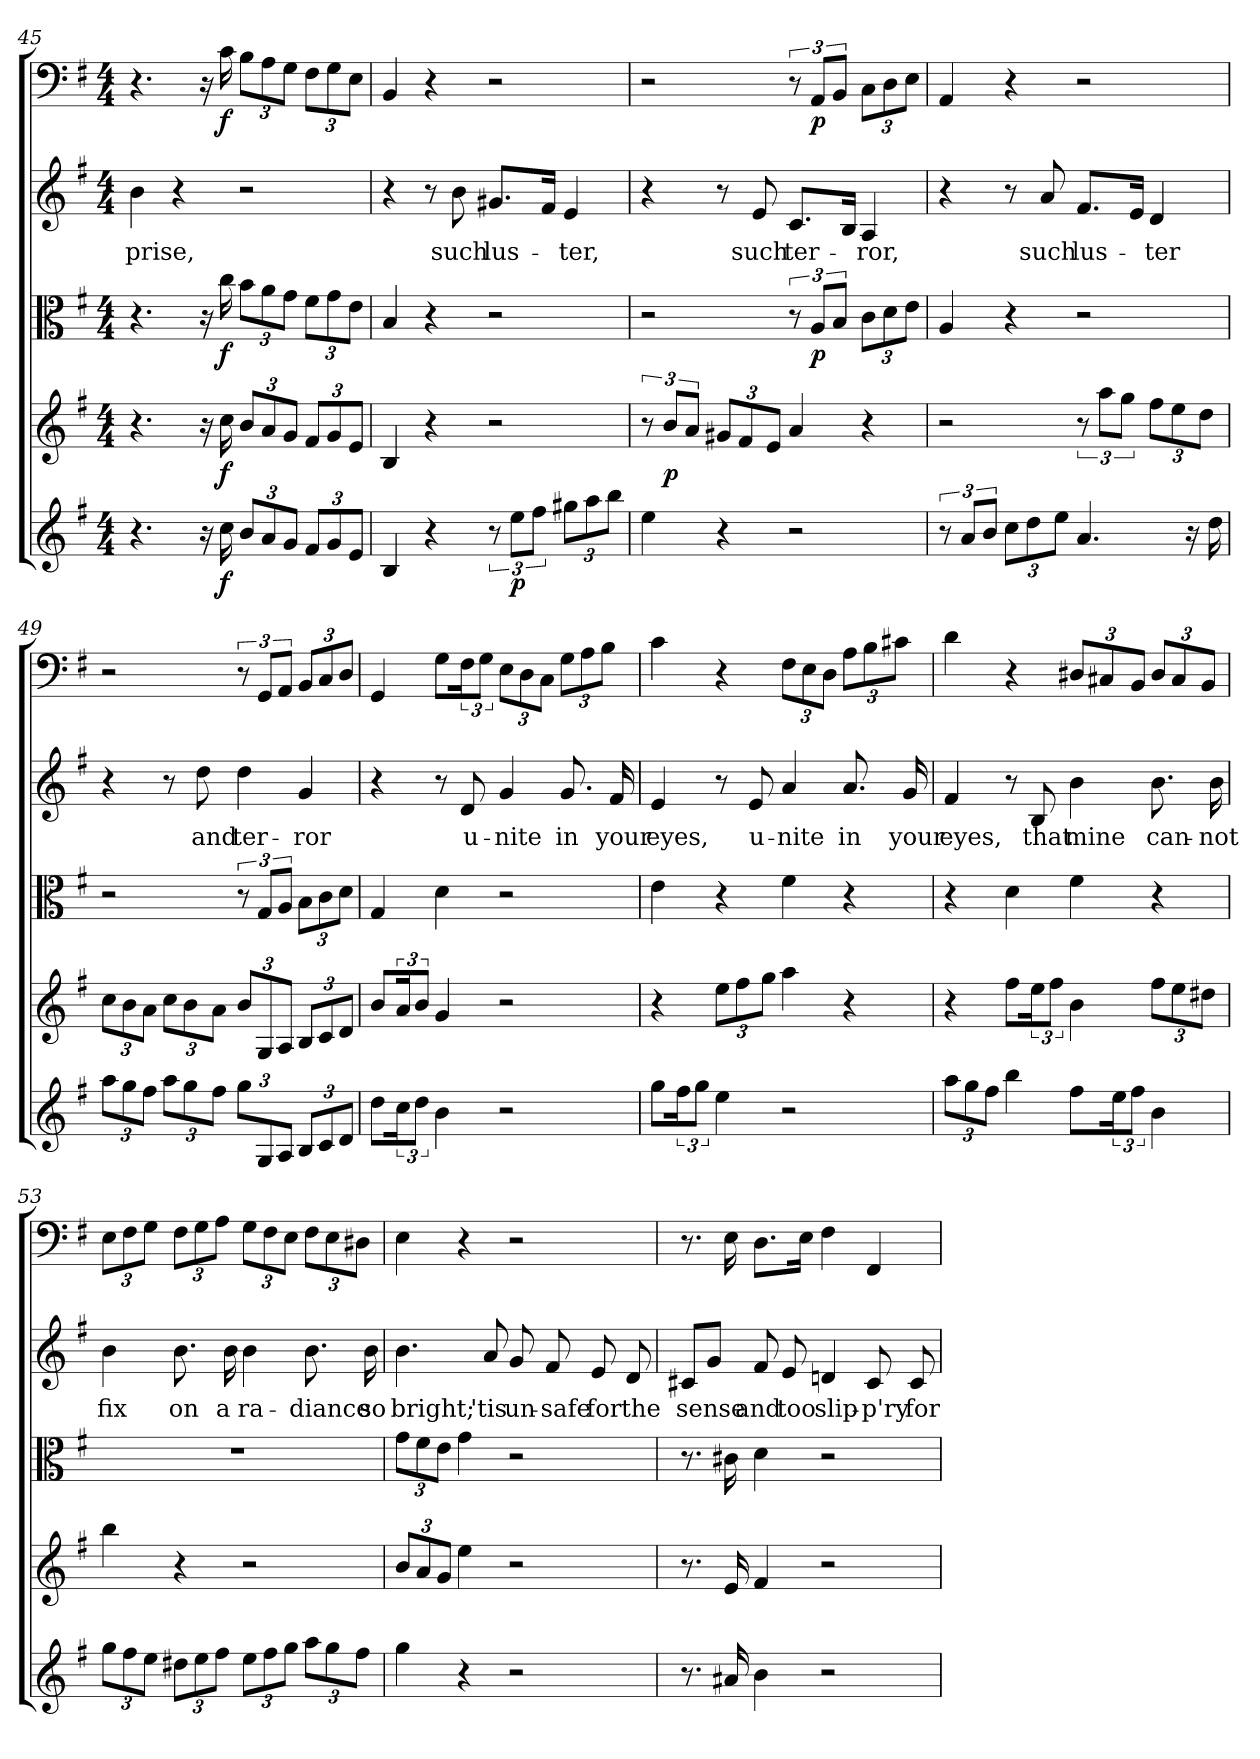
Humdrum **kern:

**kern	**dynam	**kern	**dynam	**kern	**dynam	**kern	**text	**kern	**dynam
*part5	*part5	*part4	*part4	*part3	*part3	*part2	*part2	*part1	*part1
*staff5	*staff5	*staff4	*staff4	*staff3	*staff3	*staff2	*staff2	*staff1	*staff1
*clefG2	*	*clefG2	*	*clefC3	*	*clefG2	*	*clefF4	*
*k[f#]	*	*k[f#]	*	*k[f#]	*	*k[f#]	*	*k[f#]	*
*e:	*	*e:	*	*e:	*	*e:	*	*e:	*
*M4/4	*	*M4/4	*	*M4/4	*	*M4/4	*	*M4/4	*
=45	=45	=45	=45	=45	=45	=45	=45	=45	=45
4.r	.	4.r	.	4.r	.	4b\	-prise,	4.r	.
.	.	.	.	.	.	4r	.	.	.
16r	.	16r	.	16r	.	.	.	16r	.
16cc\	f	16cc\	f	16cc\	f	.	.	16c\	f
12b/L	.	12b/L	.	12b\L	.	2r	.	12B\L	.
12a/	.	12a/	.	12a\	.	.	.	12A\	.
12g/J	.	12g/J	.	12g\J	.	.	.	12G\J	.
12f#/L	.	12f#/L	.	12f#\L	.	.	.	12F#\L	.
12g/	.	12g/	.	12g\	.	.	.	12G\	.
12e/J	.	12e/J	.	12e\J	.	.	.	12E\J	.
=46	=46	=46	=46	=46	=46	=46	=46	=46	=46
4B/	.	4B/	.	4B/	.	4r	.	4BB/	.
4r	.	4r	.	4r	.	8r	.	4r	.
.	.	.	.	.	.	8b\	such	.	.
12r	.	2r	.	2r	.	8.g#X/L	lus-	2r	.
12ee\L	p	.	.	.	.	.	.	.	.
12ff#\J	.	.	.	.	.	.	.	.	.
.	.	.	.	.	.	16f#/Jk	.	.	.
12gg#X\L	.	.	.	.	.	4e/	-ter,	.	.
12aa\	.	.	.	.	.	.	.	.	.
12bb\J	.	.	.	.	.	.	.	.	.
=47	=47	=47	=47	=47	=47	=47	=47	=47	=47
4ee\	.	12r	.	2r	.	4r	.	2r	.
.	.	12b/L	p	.	.	.	.	.	.
.	.	12a/J	.	.	.	.	.	.	.
4r	.	12g#X/L	.	.	.	8r	.	.	.
.	.	12f#/	.	.	.	.	.	.	.
.	.	.	.	.	.	8e/	such	.	.
.	.	12e/J	.	.	.	.	.	.	.
2r	.	4a/	.	12r	.	8.c/L	ter-	12r	.
.	.	.	.	12A/L	p	.	.	12AA/L	p
.	.	.	.	12B/J	.	.	.	12BB/J	.
.	.	.	.	.	.	16B/Jk	.	.	.
.	.	4r	.	12c\L	.	4A/	-ror,	12C\L	.
.	.	.	.	12d\	.	.	.	12D\	.
.	.	.	.	12e\J	.	.	.	12E\J	.
=48	=48	=48	=48	=48	=48	=48	=48	=48	=48
12r	.	2r	.	4A/	.	4r	.	4AA/	.
12a/L	.	.	.	.	.	.	.	.	.
12b/J	.	.	.	.	.	.	.	.	.
12cc\L	.	.	.	4r	.	8r	.	4r	.
12dd\	.	.	.	.	.	.	.	.	.
.	.	.	.	.	.	8a/	such	.	.
12ee\J	.	.	.	.	.	.	.	.	.
4.a/	.	12r	.	2r	.	8.f#/L	lus-	2r	.
.	.	12aa\L	.	.	.	.	.	.	.
.	.	12gg\J	.	.	.	.	.	.	.
.	.	.	.	.	.	16e/Jk	.	.	.
.	.	12ff#\L	.	.	.	4d/	-ter	.	.
.	.	12ee\	.	.	.	.	.	.	.
16r	.	.	.	.	.	.	.	.	.
.	.	12dd\J	.	.	.	.	.	.	.
16dd\	.	.	.	.	.	.	.	.	.
=49	=49	=49	=49	=49	=49	=49	=49	=49	=49
12aa\L	.	12cc\L	.	2r	.	4r	.	2r	.
12gg\	.	12b\	.	.	.	.	.	.	.
12ff#\J	.	12a\J	.	.	.	.	.	.	.
12aa\L	.	12cc\L	.	.	.	8r	.	.	.
12gg\	.	12b\	.	.	.	.	.	.	.
.	.	.	.	.	.	8dd\	and	.	.
12ff#\J	.	12a\J	.	.	.	.	.	.	.
12gg\L	.	12b/L	.	12r	.	4dd\	ter-	12r	.
12G/	.	12G/	.	12G/L	.	.	.	12GG/L	.
12A/J	.	12A/J	.	12A/J	.	.	.	12AA/J	.
12B/L	.	12B/L	.	12B\L	.	4g/	-ror	12BB/L	.
12c/	.	12c/	.	12c\	.	.	.	12C/	.
12d/J	.	12d/J	.	12d\J	.	.	.	12D/J	.
=50	=50	=50	=50	=50	=50	=50	=50	=50	=50
8dd\L	.	8b/L	.	4G/	.	4r	.	4GG/	.
24cc\K	.	24a/K	.	.	.	.	.	.	.
12dd\J	.	12b/J	.	.	.	.	.	.	.
4b\	.	4g/	.	4d\	.	8r	.	8G\L	.
.	.	.	.	.	.	8d/	u-	24F#\K	.
.	.	.	.	.	.	.	.	12G\J	.
2r	.	2r	.	2r	.	4g/	-nite	12E\L	.
.	.	.	.	.	.	.	.	12D\	.
.	.	.	.	.	.	.	.	12C\J	.
.	.	.	.	.	.	8.g/	in	12G\L	.
.	.	.	.	.	.	.	.	12A\	.
.	.	.	.	.	.	.	.	12B\J	.
.	.	.	.	.	.	16f#/	your	.	.
=51	=51	=51	=51	=51	=51	=51	=51	=51	=51
8gg\L	.	4r	.	4e\	.	4e/	eyes,	4c\	.
24ff#\K	.	.	.	.	.	.	.	.	.
12gg\J	.	.	.	.	.	.	.	.	.
4ee\	.	12ee\L	.	4r	.	8r	.	4r	.
.	.	12ff#\	.	.	.	.	.	.	.
.	.	.	.	.	.	8e/	u-	.	.
.	.	12gg\J	.	.	.	.	.	.	.
2r	.	4aa\	.	4f#\	.	4a/	-nite	12F#\L	.
.	.	.	.	.	.	.	.	12E\	.
.	.	.	.	.	.	.	.	12D\J	.
.	.	4r	.	4r	.	8.a/	in	12A\L	.
.	.	.	.	.	.	.	.	12B\	.
.	.	.	.	.	.	.	.	12c#X\J	.
.	.	.	.	.	.	16g/	your	.	.
=52	=52	=52	=52	=52	=52	=52	=52	=52	=52
12aa\L	.	4r	.	4r	.	4f#/	eyes,	4d\	.
12gg\	.	.	.	.	.	.	.	.	.
12ff#\J	.	.	.	.	.	.	.	.	.
4bb\	.	8ff#\L	.	4d\	.	8r	.	4r	.
.	.	24ee\K	.	.	.	8B/	that	.	.
.	.	12ff#\J	.	.	.	.	.	.	.
8ff#\L	.	4b\	.	4f#\	.	4b\	mine	12D#X/L	.
.	.	.	.	.	.	.	.	12C#X/	.
24ee\K	.	.	.	.	.	.	.	.	.
12ff#\J	.	.	.	.	.	.	.	12BB/J	.
4b\	.	12ff#\L	.	4r	.	8.b\	can-	12D#/L	.
.	.	12ee\	.	.	.	.	.	12C#/	.
.	.	12dd#X\J	.	.	.	.	.	12BB/J	.
.	.	.	.	.	.	16b\	-not	.	.
=53	=53	=53	=53	=53	=53	=53	=53	=53	=53
12gg\L	.	4bb\	.	1r	.	4b\	fix	12E\L	.
12ff#\	.	.	.	.	.	.	.	12F#\	.
12ee\J	.	.	.	.	.	.	.	12G\J	.
12dd#X\L	.	4r	.	.	.	8.b\	on	12F#\L	.
12ee\	.	.	.	.	.	.	.	12G\	.
12ff#\J	.	.	.	.	.	.	.	12A\J	.
.	.	.	.	.	.	16b\	a	.	.
12ee\L	.	2r	.	.	.	4b\	ra-	12G\L	.
12ff#\	.	.	.	.	.	.	.	12F#\	.
12gg\J	.	.	.	.	.	.	.	12E\J	.
12aa\L	.	.	.	.	.	8.b\	-diance	12F#\L	.
12gg\	.	.	.	.	.	.	.	12E\	.
12ff#\J	.	.	.	.	.	.	.	12D#X\J	.
.	.	.	.	.	.	16b\	so	.	.
=54	=54	=54	=54	=54	=54	=54	=54	=54	=54
4gg\	.	12b/L	.	12g\L	.	4.b\	bright;	4E\	.
.	.	12a/	.	12f#\	.	.	.	.	.
.	.	12g/J	.	12e\J	.	.	.	.	.
4r	.	4ee\	.	4g\	.	.	.	4r	.
.	.	.	.	.	.	8a/	'tis	.	.
2r	.	2r	.	2r	.	8g/	un-	2r	.
.	.	.	.	.	.	8f#/	-safe	.	.
.	.	.	.	.	.	8e/	for	.	.
.	.	.	.	.	.	8d/	the	.	.
=55	=55	=55	=55	=55	=55	=55	=55	=55	=55
8.r	.	8.r	.	8.r	.	8c#X/L	sense	8.r	.
.	.	.	.	.	.	8g/J	.	.	.
16a#X/	.	16e/	.	16c#X\	.	.	.	16E\	.
4b\	.	4f#/	.	4d\	.	8f#/	and	8.D\L	.
.	.	.	.	.	.	8e/	too	.	.
.	.	.	.	.	.	.	.	16E\Jk	.
2r	.	2r	.	2r	.	4dn/	slip-	4F#\	.
.	.	.	.	.	.	8c#/	-p'ry	4FF#/	.
.	.	.	.	.	.	8c#/	for	.	.
=	=	=	=	=	=	=	=	=	=
*-	*-	*-	*-	*-	*-	*-	*-	*-	*-
